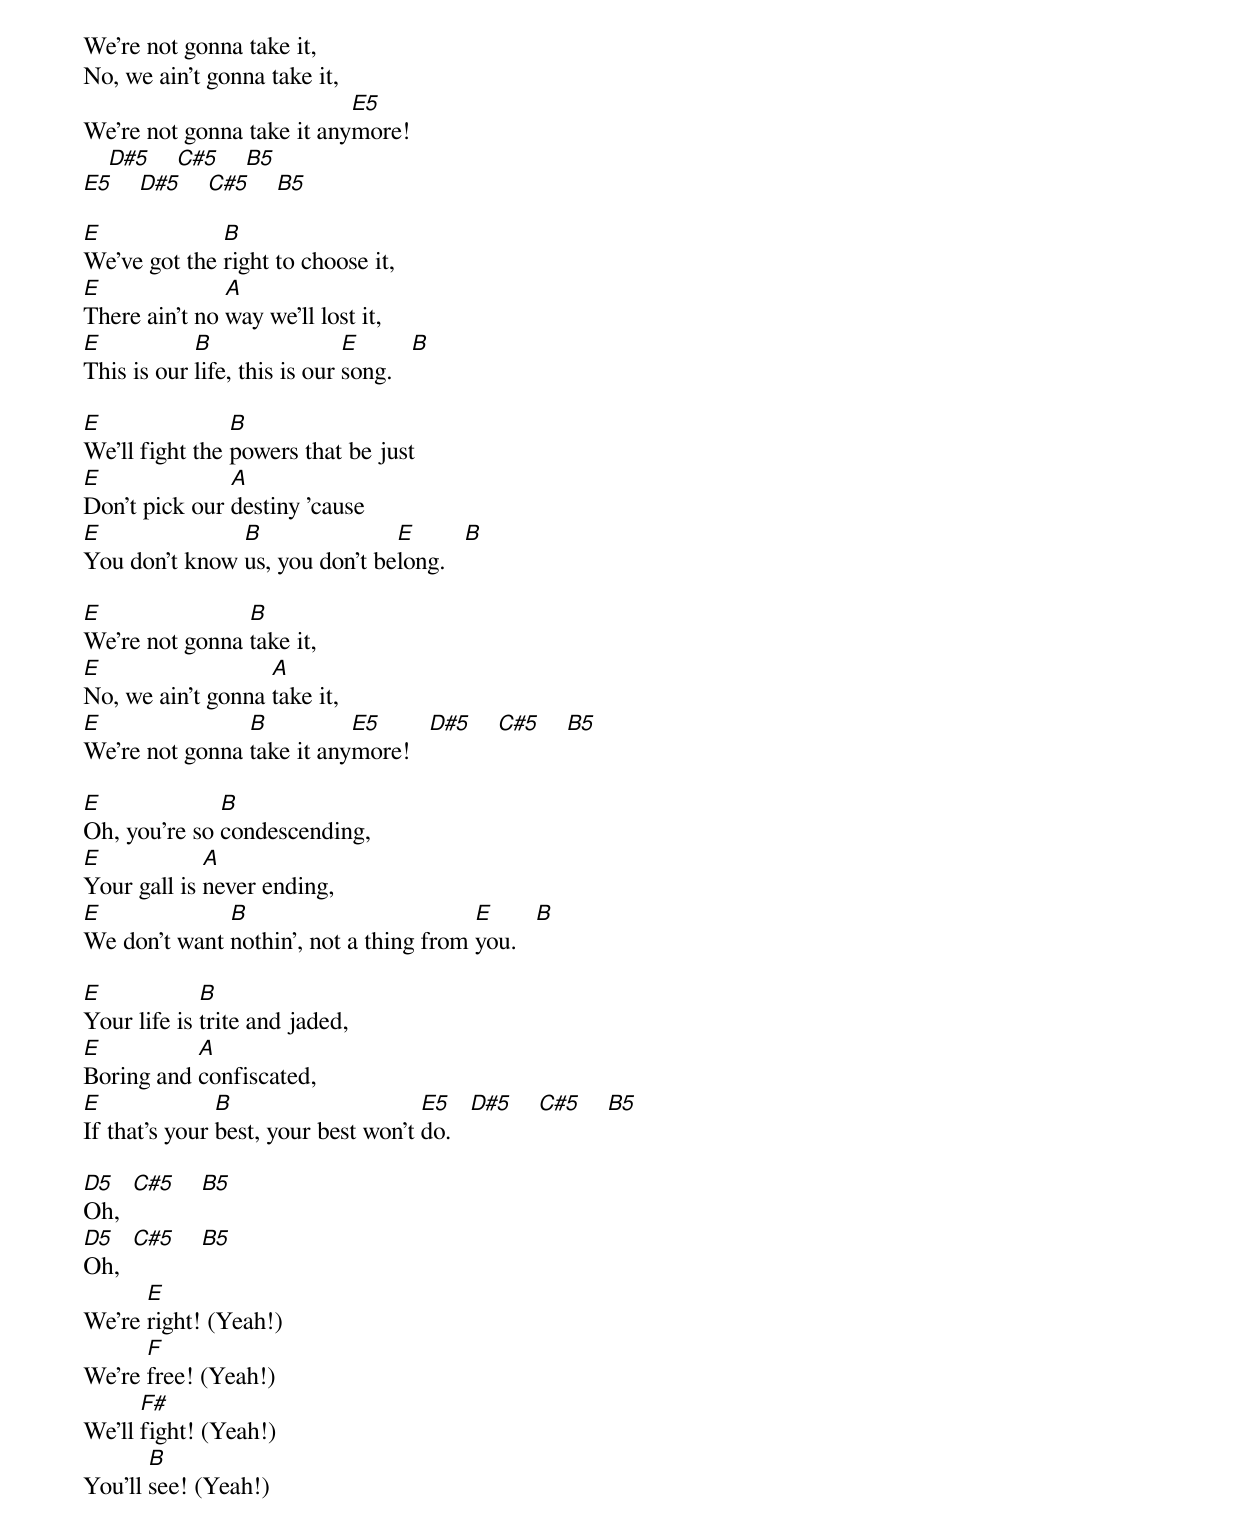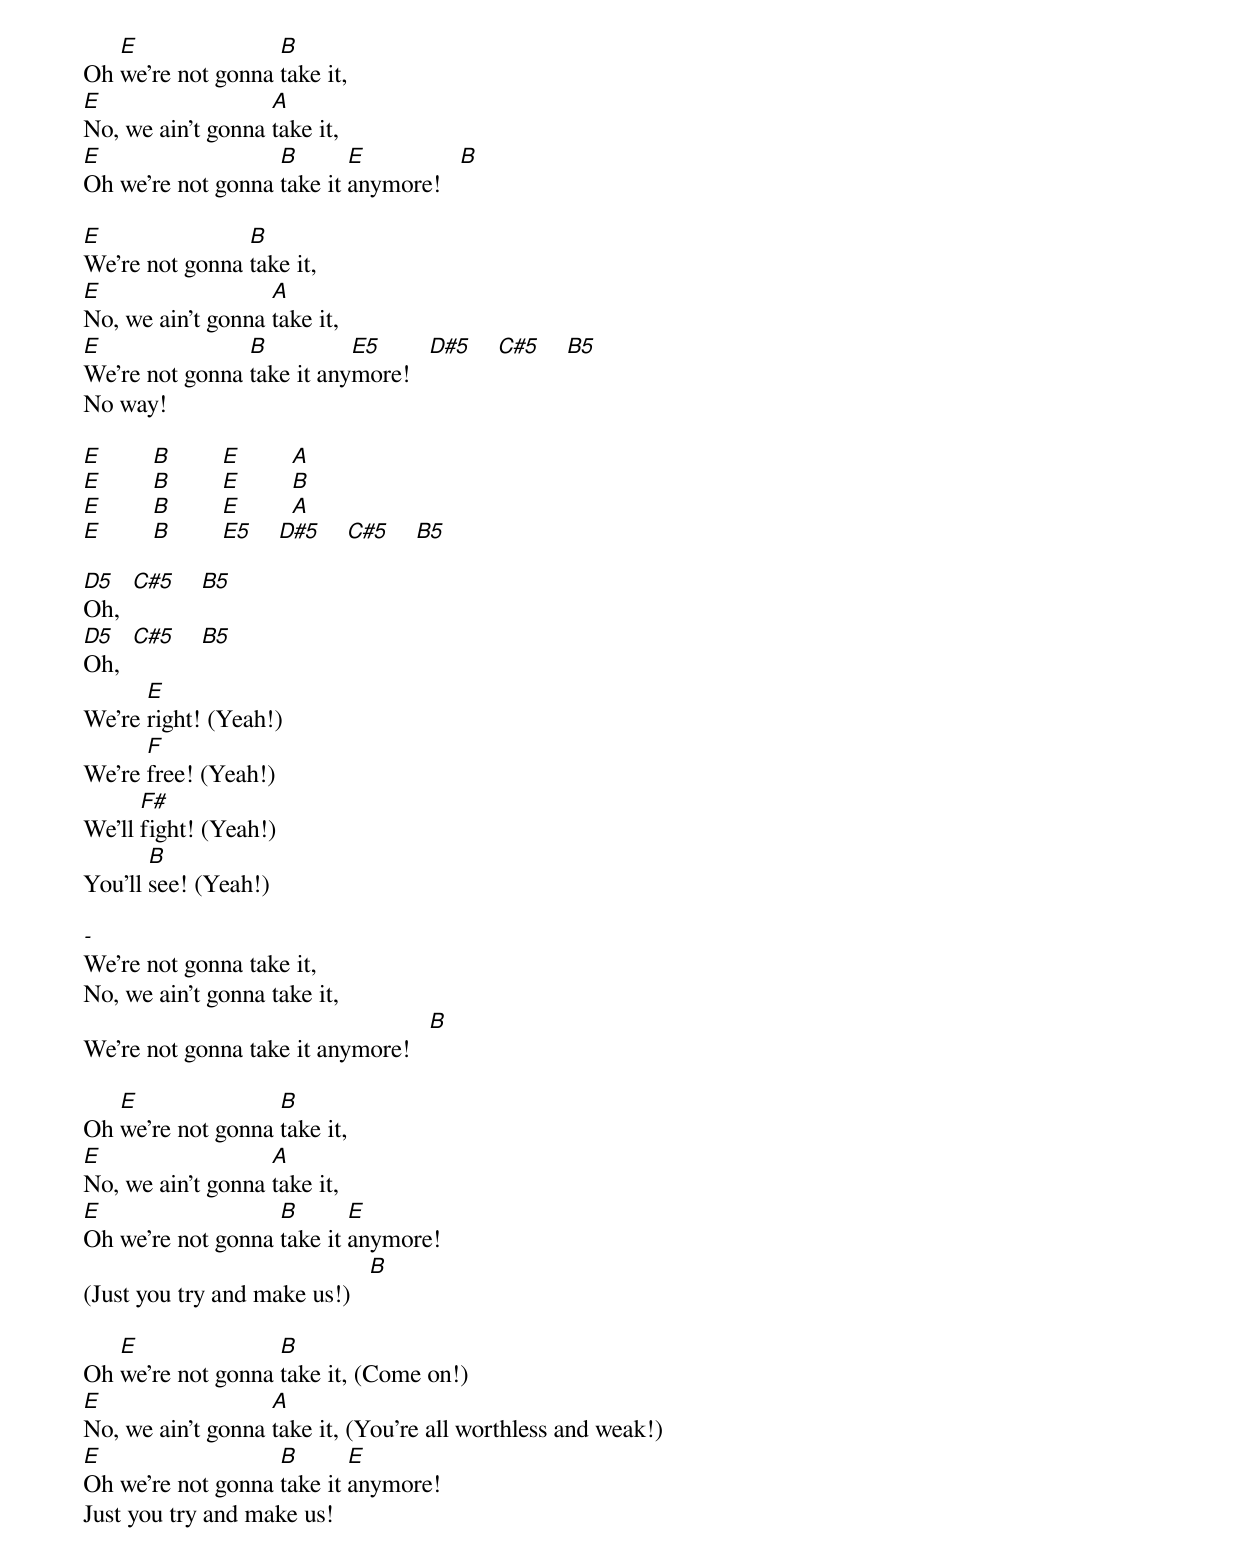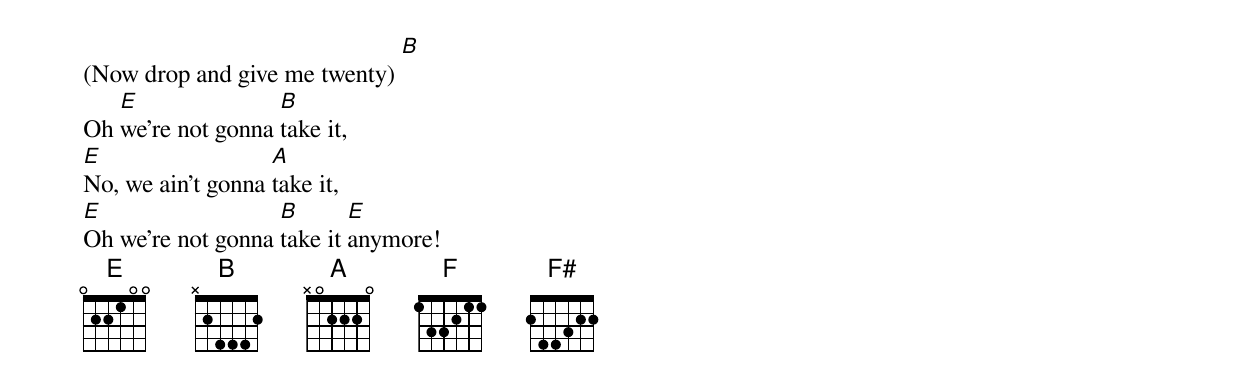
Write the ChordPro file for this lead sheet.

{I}
We're not gonna take it,
No, we ain't gonna take it,
We're not gonna take it any[E5]more!
    [D#5]    [C#5]    [B5]
[E5]    [D#5]    [C#5]    [B5]

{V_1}
[E]We've got the [B]right to choose it,
[E]There ain't no [A]way we'll lost it,
[E]This is our [B]life, this is our [E]song.   [B]

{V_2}
[E]We'll fight the [B]powers that be just
[E]Don't pick our [A]destiny 'cause
[E]You don't know [B]us, you don't be[E]long.   [B]

{C}
[E]We're not gonna [B]take it,
[E]No, we ain't gonna [A]take it,
[E]We're not gonna [B]take it any[E5]more!   [D#5]    [C#5]    [B5]

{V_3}
[E]Oh, you're so [B]condescending,
[E]Your gall is [A]never ending,
[E]We don't want [B]nothin', not a thing from [E]you.   [B]

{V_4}
[E]Your life is [B]trite and jaded,
[E]Boring and [A]confiscated,
[E]If that's your [B]best, your best won't [E5]do.   [D#5]    [C#5]    [B5]

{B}
[D5]Oh,  [C#5]    [B5]
[D5]Oh,  [C#5]    [B5]
We're [E]right! (Yeah!)
We're [F]free! (Yeah!)
We'll [F#]fight! (Yeah!)
You'll [B]see! (Yeah!)

{C}
Oh [E]we're not gonna [B]take it,
[E]No, we ain't gonna [A]take it,
[E]Oh we're not gonna [B]take it [E]anymore!   [B]

{C}
[E]We're not gonna [B]take it,
[E]No, we ain't gonna [A]take it,
[E]We're not gonna [B]take it any[E5]more!   [D#5]    [C#5]    [B5]
No way!

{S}
[E]        [B]        [E]        [A]
[E]        [B]        [E]        [B]
[E]        [B]        [E]        [A]
[E]        [B]        [E5]    [D#5]    [C#5]    [B5]

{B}
[D5]Oh,  [C#5]    [B5]
[D5]Oh,  [C#5]    [B5]
We're [E]right! (Yeah!)
We're [F]free! (Yeah!)
We'll [F#]fight! (Yeah!)
You'll [B]see! (Yeah!)

{C}
[-]We're not gonna take it,
No, we ain't gonna take it,
We're not gonna take it anymore!   [B]

{C}
Oh [E]we're not gonna [B]take it,
[E]No, we ain't gonna [A]take it,
[E]Oh we're not gonna [B]take it [E]anymore!
(Just you try and make us!)   [B]

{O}
Oh [E]we're not gonna [B]take it, (Come on!)
[E]No, we ain't gonna [A]take it, (You're all worthless and weak!)
[E]Oh we're not gonna [B]take it [E]anymore!
Just you try and make us!
(Now drop and give me twenty) [B]
Oh [E]we're not gonna [B]take it,
[E]No, we ain't gonna [A]take it,
[E]Oh we're not gonna [B]take it [E]anymore!
